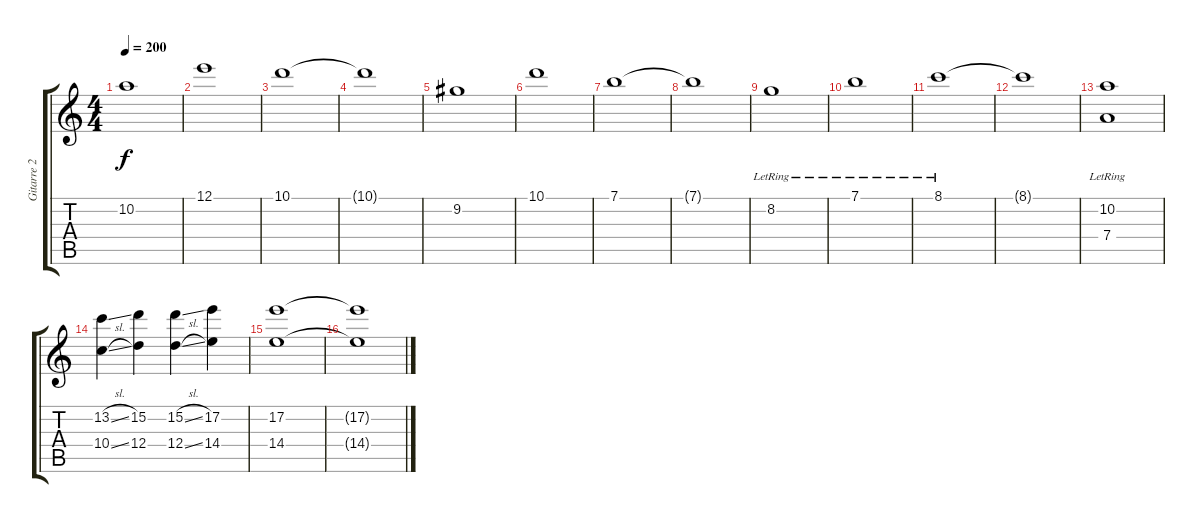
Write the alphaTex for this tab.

\track ("Gitarre 2" "Gitarre 2") {instrument distortionguitar}
\staff {score tabs}
\tuning (E4 B3 G3 D3 A2 E2) {hide}
\ts (4 4)
\tempo 200
\clef g2
\ks c
10.2.1{dy f} |
12.1.1 |
10.1.1 |
10.1{t}.1 |
9.2.1 |
10.1.1 |
7.1.1 |
7.1{t}.1 |
8.2{lr}.1 |
7.1{lr}.1 |
8.1{lr}.1 |
8.1{t}.1 |
(10.2{lr} 7.4).1 |
(13.2{sl} 10.4{sl}).4{volume 0} (15.2 12.4).4 (15.2{sl} 12.4{sl}).4 (17.2 14.4).4 |
(17.2 14.4).1 |
(17.2{t} 14.4{t}).1
